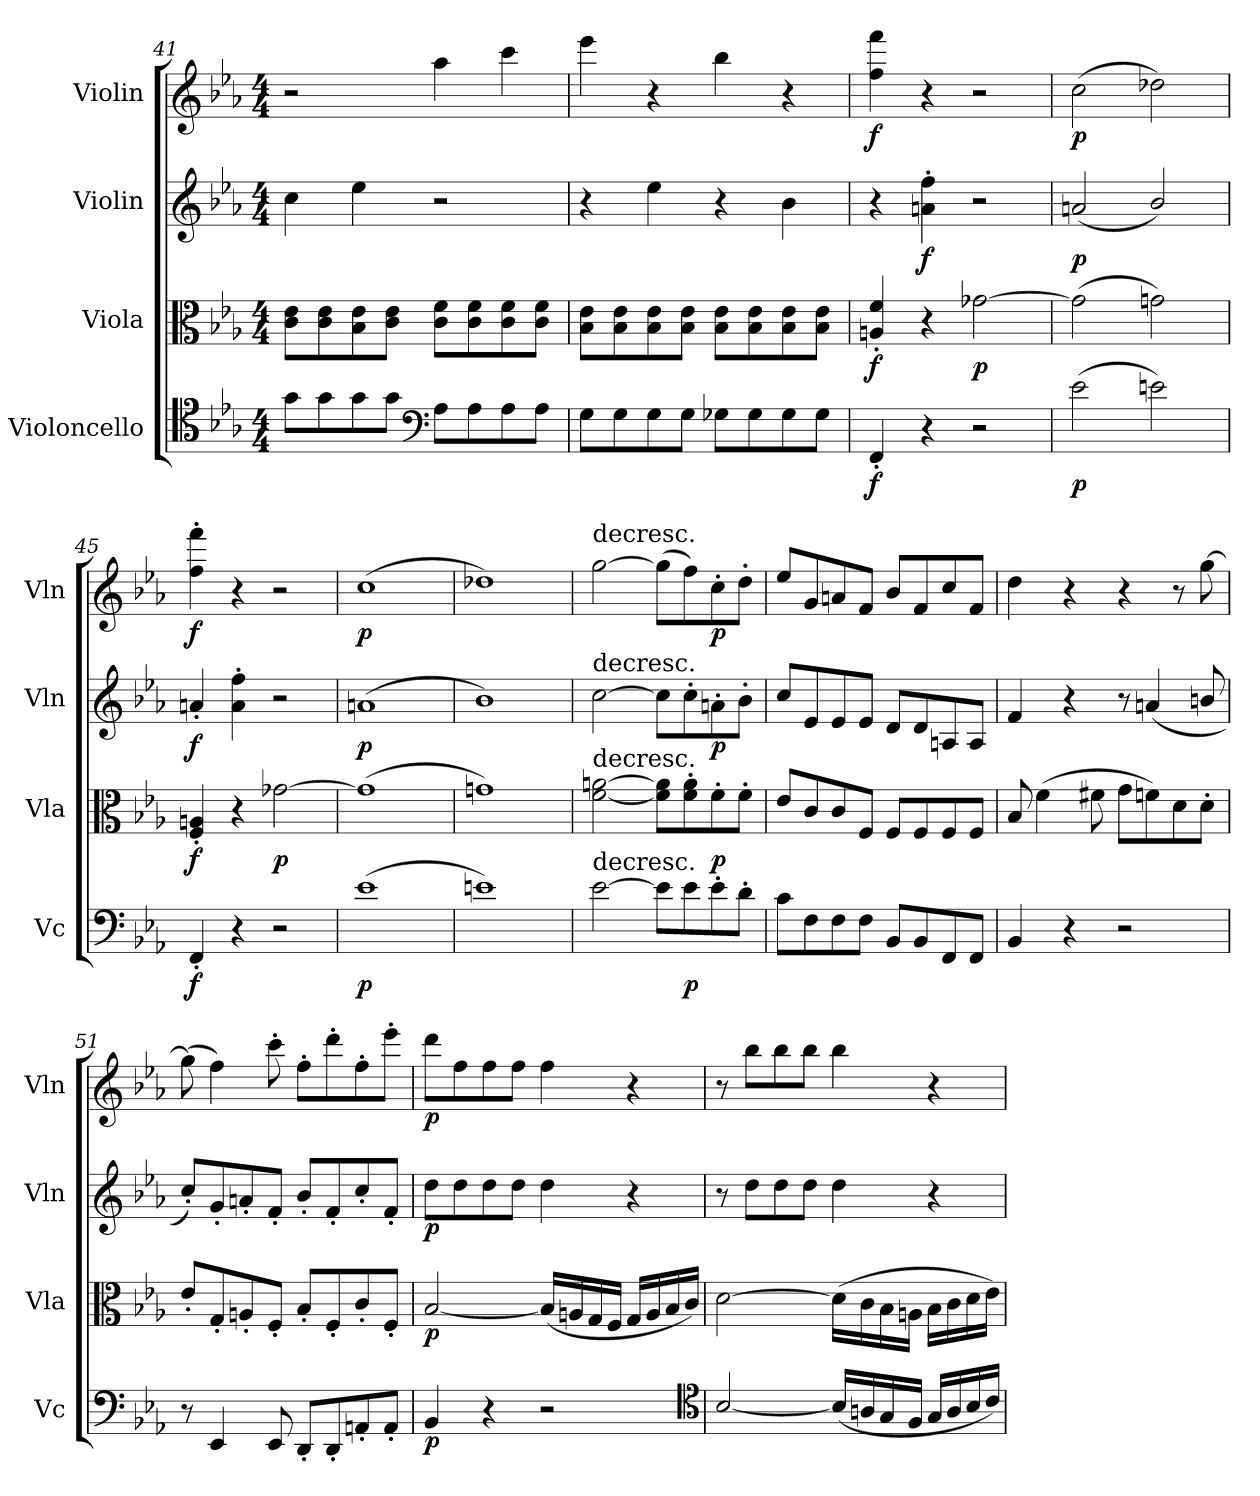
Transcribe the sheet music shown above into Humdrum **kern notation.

**kern	**dynam	**kern	**dynam	**kern	**dynam	**kern	**dynam
*part4	*part4	*part3	*part3	*part2	*part2	*part1	*part1
*staff4	*staff4	*staff3	*staff3	*staff2	*staff2	*staff1	*staff1
*I"Violoncello	*	*I"Viola	*	*I"Violin	*	*I"Violin	*
*I'Vc	*	*I'Vla	*	*I'Vln	*	*I'Vln	*
*clefC4	*	*clefC3	*	*clefG2	*	*clefG2	*
*k[b-e-a-]	*	*k[b-e-a-]	*	*k[b-e-a-]	*	*k[b-e-a-]	*
*E-:	*	*E-:	*	*E-:	*	*E-:	*
*M4/4	*	*M4/4	*	*M4/4	*	*M4/4	*
=41	=41	=41	=41	=41	=41	=41	=41
8g\L	.	8c\ 8e-\L	.	4cc\	.	2r	.
8g\	.	8c\ 8e-\	.	.	.	.	.
8g\	.	8B-\ 8e-\	.	4ee-\	.	.	.
8g\J	.	8c\ 8e-\J	.	.	.	.	.
*clefF4	*	*	*	*	*	*	*
8A-\L	.	8c\ 8f\L	.	2r	.	4aa-\	.
8A-\	.	8c\ 8f\	.	.	.	.	.
8A-\	.	8c\ 8f\	.	.	.	4ccc\	.
8A-\J	.	8c\ 8f\J	.	.	.	.	.
=42	=42	=42	=42	=42	=42	=42	=42
8G\L	.	8B-\ 8e-\L	.	4r	.	4eee-\	.
8G\	.	8B-\ 8e-\	.	.	.	.	.
8G\	.	8B-\ 8e-\	.	4ee-\	.	4r	.
8G\J	.	8B-\ 8e-\J	.	.	.	.	.
8G-X\L	.	8B-\ 8e-\L	.	4r	.	4bb-\	.
8G-\	.	8B-\ 8e-\	.	.	.	.	.
8G-\	.	8B-\ 8e-\	.	4b-\	.	4r	.
8G-\J	.	8B-\ 8e-\J	.	.	.	.	.
=43	=43	=43	=43	=43	=43	=43	=43
4FF'/	f	4An'/ 4f'/	f	4r	.	4ff\ 4fff\	f
4r	.	4r	.	4an'\ 4ff'\	f	4r	.
2r	.	[2g-X\	p	2r	.	2r	.
=44	=44	=44	=44	=44	=44	=44	=44
(2e-\	p	(2g-\]	.	(2an/	p	(2cc\	p
2en\)	.	2gn\)	.	2b-/)	.	2dd-X\)	.
=45	=45	=45	=45	=45	=45	=45	=45
4FF'/	f	4F'/ 4An'/	f	4an'/	f	4ff'\ 4fff'\	f
4r	.	4r	.	4a'\ 4ff'\	.	4r	.
2r	.	[2g-X\	p	2r	.	2r	.
=46	=46	=46	=46	=46	=46	=46	=46
(1e-	p	(1g-]	.	(1an	p	(1cc	p
=47	=47	=47	=47	=47	=47	=47	=47
1en)	.	1gn)	.	1b-)	.	1dd-X)	.
=48	=48	=48	=48	=48	=48	=48	=48
!	!	!	!	!	!	!LO:TX:t=decresc.	!
!	!	!	!	!LO:TX:t=decresc.	!	!	!
!	!	!LO:TX:t=decresc.	!	!	!	!	!
!LO:TX:t=decresc.	!	!	!	!	!	!	!
[2e-\	.	[2f\ [2an\	.	[2cc\	.	[2gg\	.
8e-\L]	.	8f]\ 8a]\L	.	8cc\L]	.	(8gg\L]	.
8e-\	p	8f'\ 8a'\	.	8cc'\	.	8ff\)	.
8e-'\	.	8f'\	p	8an'\	p	8cc'\	p
8d'\J	.	8f'\J	.	8b-'\J	.	8dd'\J	.
=49	=49	=49	=49	=49	=49	=49	=49
8c\L	.	8e-/L	.	8cc/L	.	8ee-/L	.
8F\	.	8c/	.	8e-/	.	8g/	.
8F\	.	8c/	.	8e-/	.	8an/	.
8F\J	.	8F/J	.	8e-/J	.	8f/J	.
8BB-/L	.	8F/L	.	8d/L	.	8b-/L	.
8BB-/	.	8F/	.	8d/	.	8f/	.
8FF/	.	8F/	.	8An/	.	8cc/	.
8FF/J	.	8F/J	.	8A/J	.	8f/J	.
=50	=50	=50	=50	=50	=50	=50	=50
4BB-/	.	8B-/	.	4f/	.	4dd\	.
.	.	(4f\	.	.	.	.	.
4r	.	.	.	4r	.	4r	.
.	.	8f#X\	.	.	.	.	.
2r	.	8g\L	.	8r	.	4r	.
.	.	8fn\)	.	(4an/	.	.	.
.	.	8d\	.	.	.	8r	.
.	.	8d'\J	.	8bn/	.	[8gg\	.
=51	=51	=51	=51	=51	=51	=51	=51
8r	.	8e-'/L	.	8cc'/L)	.	(8gg\]	.
4EE-/	.	8G'/	.	8g'/	.	4ff\)	.
.	.	8An'/	.	8an'/	.	.	.
8EE-/	.	8F'/J	.	8f'/J	.	8ccc'\	.
8DD'/L	.	8B-'/L	.	8b-'/L	.	8ff'\L	.
8DD'/	.	8F'/	.	8f'/	.	8ddd'\	.
8AAn'/	.	8c'/	.	8cc'/	.	8ff'\	.
8AA'/J	.	8F'/J	.	8f'/J	.	8eee-'\J	.
=52	=52	=52	=52	=52	=52	=52	=52
4BB-/	p	[2B-/	p	8dd\L	p	8ddd\L	p
.	.	.	.	8dd\	.	8ff\	.
4r	.	.	.	8dd\	.	8ff\	.
.	.	.	.	8dd\J	.	8ff\J	.
2r	.	(16B-/LL]	.	4dd\	.	4ff\	.
.	.	16An/	.	.	.	.	.
.	.	16G/	.	.	.	.	.
.	.	16F/JJ	.	.	.	.	.
.	.	16G/LL	.	4r	.	4r	.
.	.	16A/	.	.	.	.	.
.	.	16B-/	.	.	.	.	.
.	.	16c/JJ)	.	.	.	.	.
*clefC4	*	*	*	*	*	*	*
=53	=53	=53	=53	=53	=53	=53	=53
[2B-/	.	[2d\	.	8r	.	8r	.
.	.	.	.	8dd\L	.	8bb-\L	.
.	.	.	.	8dd\	.	8bb-\	.
.	.	.	.	8dd\J	.	8bb-\J	.
(16B-/LL]	.	(16d\LL]	.	4dd\	.	4bb-\	.
16An/	.	16c\	.	.	.	.	.
16G/	.	16B-\	.	.	.	.	.
16F/JJ	.	16An\JJ	.	.	.	.	.
16G/LL	.	16B-\LL	.	4r	.	4r	.
16A/	.	16c\	.	.	.	.	.
16B-/	.	16d\	.	.	.	.	.
16c/JJ)	.	16e-\JJ)	.	.	.	.	.
=	=	=	=	=	=	=	=
*-	*-	*-	*-	*-	*-	*-	*-
